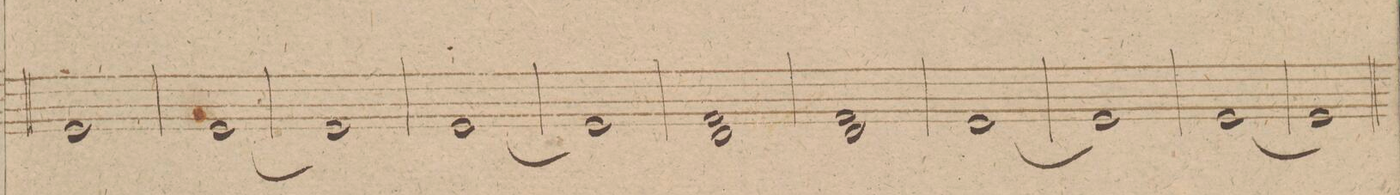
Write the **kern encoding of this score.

**kern	**dynam
*I"Viola.	*
*clefC3	*
*k[f#c#g#d#]	*
*met(c)	*
*M4/4	*
1F#/]	.
=81	=81
[1F#/	.
=82	=82
1F#/]	.
=83	=83
[1F#/	.
=84	=84
1F#/]	.
=85	=85
1G#/ 1E/	.
=86	=86
1G#/ 1E/	.
=87	=87
[1F#/	.
=88	=88
1F#/]	.
=89	=89
[1F#/	.
=90	=90
1F#/]	.
=91	=91
*-	*-
